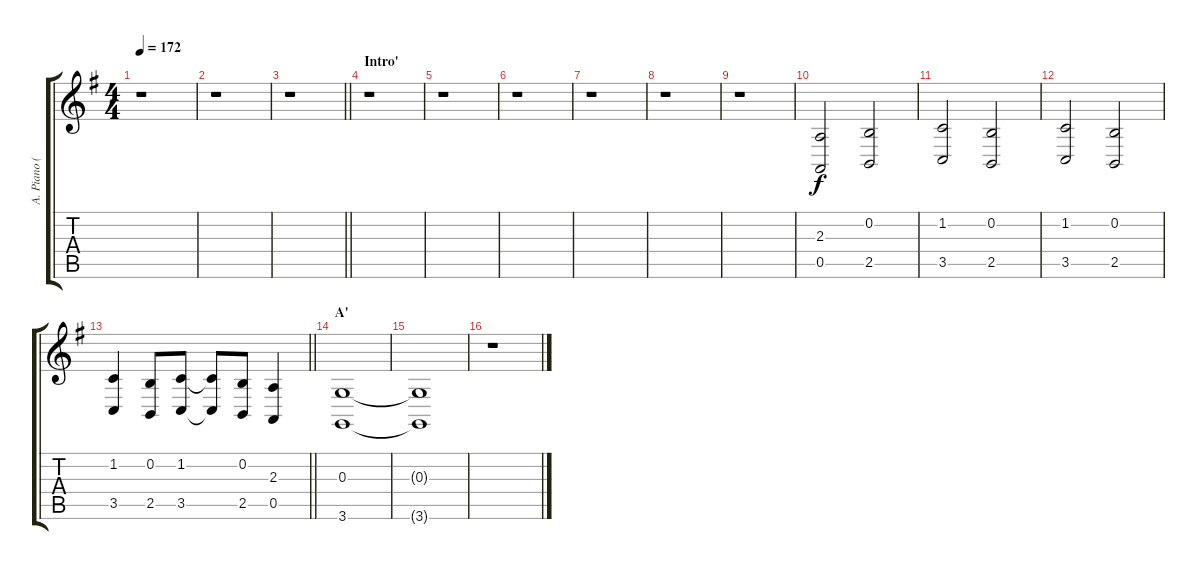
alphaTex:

\track ("A. Piano (Right Hand)" "A. Piano (") {instrument acousticgrandpiano}
\staff {score tabs}
\tuning (E4 B3 G3 D3 A2 E2) {hide}
\ts (4 4)
\tempo 172
\clef g2
\ks g
r.1{dy f} |
r.1 |
\barLineRight lightlight
r.1 |
\section ("" "Intro'")
r.1 |
r.1 |
r.1 |
r.1 |
r.1 |
r.1 |
(2.3 0.5).2 (0.2 2.5).2 |
(1.2 3.5).2 (0.2 2.5).2 |
(1.2 3.5).2 (0.2 2.5).2 |
\barLineRight lightlight
(1.2 3.5).4 (0.2 2.5).8 (1.2 3.5).8 (1.2{t} 3.5{t}).8 (0.2 2.5).8 (2.3 0.5).4 |
\section ("" "A'")
(0.3 3.6).1 |
(0.3{t} 3.6{t}).1 |
r.1
